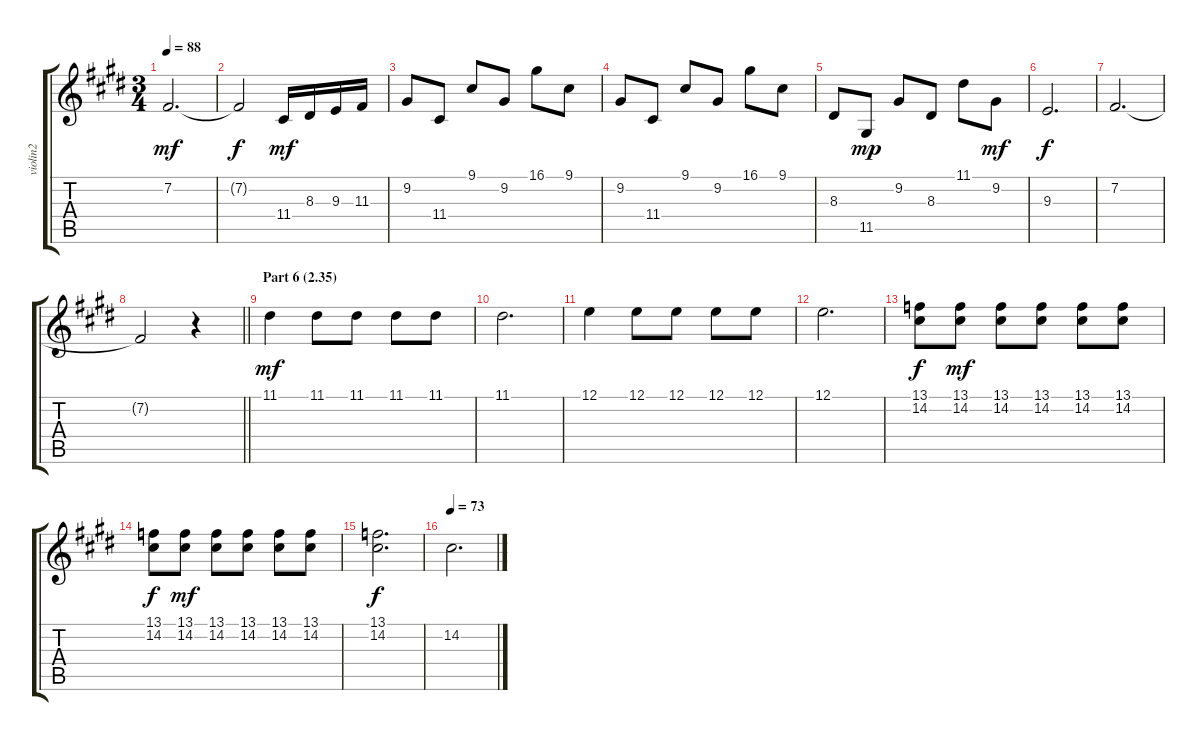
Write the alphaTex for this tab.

\track ("violin2" "violin2") {instrument violin}
\staff {score tabs}
\tuning (E4 B3 G3 D3 A2 E2) {hide}
\ts (3 4)
\tempo 88
\clef g2
\ks e
7.2.2{d dy mf} |
7.2{t}.2{dy f} 11.4.16{dy mf} 8.3.16 9.3.16 11.3.16 |
9.2.8 11.4.8 9.1.8 9.2.8 16.1.8 9.1.8 |
9.2.8 11.4.8 9.1.8 9.2.8 16.1.8 9.1.8 |
8.3.8 11.5.8{dy mp} 9.2.8 8.3.8 11.1.8 9.2.8{dy mf} |
9.3.2{d dy f} |
7.2.2{d} |
\barLineRight lightlight
7.2{t}.2 r.4 |
\section ("" "Part 6 (2.35)")
11.1.4{dy mf} 11.1.8 11.1.8 11.1.8 11.1.8 |
11.1.2{d} |
12.1.4 12.1.8 12.1.8 12.1.8 12.1.8 |
12.1.2{d} |
(13.1 14.2).8{dy f} (13.1 14.2).8{dy mf} (13.1 14.2).8 (13.1 14.2).8 (13.1 14.2).8 (13.1 14.2).8 |
(13.1 14.2).8{dy f} (13.1 14.2).8{dy mf} (13.1 14.2).8 (13.1 14.2).8 (13.1 14.2).8 (13.1 14.2).8 |
(13.1 14.2).2{d dy f} |
\tempo 73
14.2.2{d}
